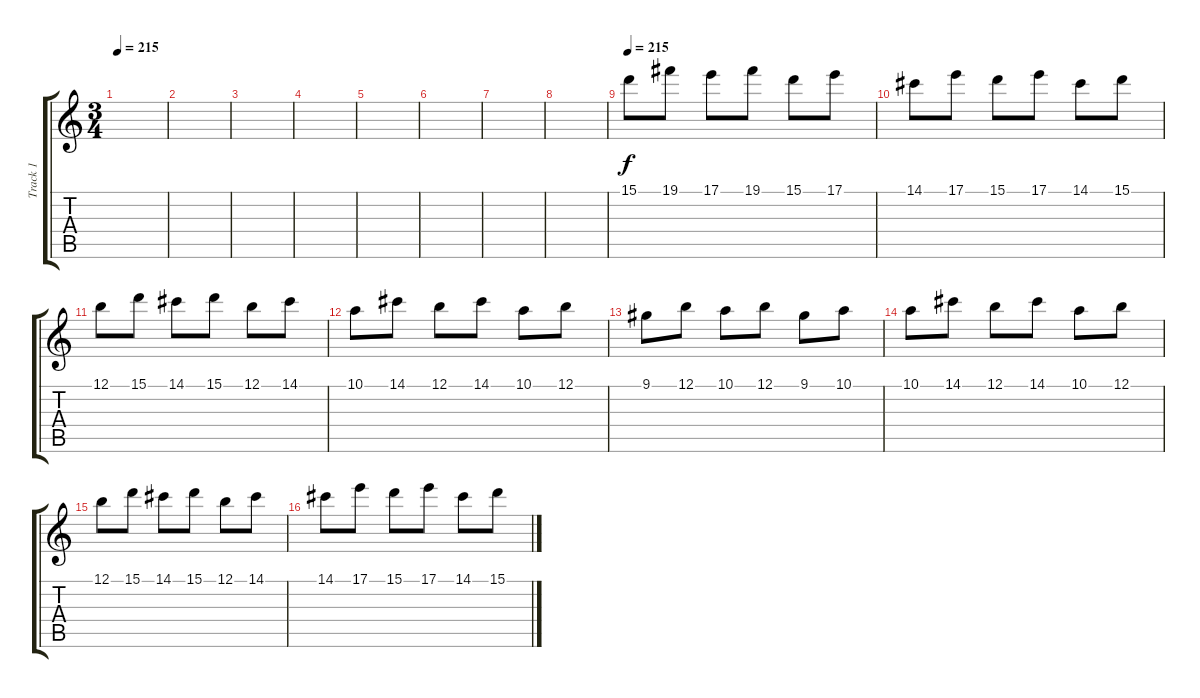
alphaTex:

\track ("Track 1" "Track 1") {instrument distortionguitar}
\staff {score tabs}
\tuning (B3 Gb3 D3 A2 E2 B1) {hide}
\ts (3 4)
\tempo 215
\clef g2
\ks c
|
|
|
|
|
|
|
|
\tempo 215
15.1.8 19.1.8 17.1.8 19.1.8 15.1.8 17.1.8 |
14.1.8 17.1.8 15.1.8 17.1.8 14.1.8 15.1.8 |
12.1.8 15.1.8 14.1.8 15.1.8 12.1.8 14.1.8 |
10.1.8 14.1.8 12.1.8 14.1.8 10.1.8 12.1.8 |
9.1.8 12.1.8 10.1.8 12.1.8 9.1.8 10.1.8 |
10.1.8 14.1.8 12.1.8 14.1.8 10.1.8 12.1.8 |
12.1.8 15.1.8 14.1.8 15.1.8 12.1.8 14.1.8 |
14.1.8 17.1.8 15.1.8 17.1.8 14.1.8 15.1.8
